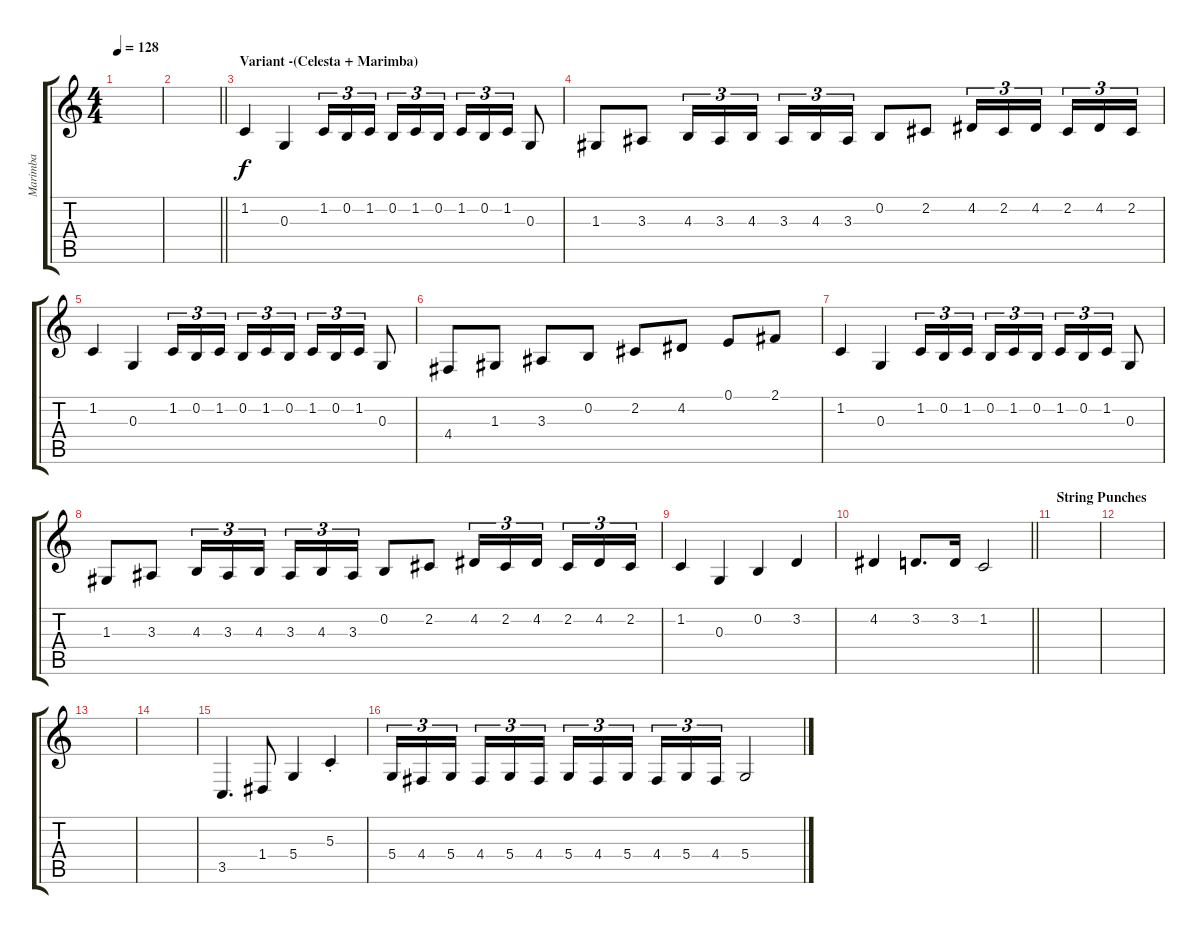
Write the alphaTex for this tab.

\track ("Marimba" "Marimba") {instrument marimba}
\staff {score tabs}
\tuning (E4 B3 G3 D3 A2 E2) {hide}
\ts (4 4)
\tempo 128
\clef g2
\ks c
|
\barLineRight lightlight
|
\section ("" "Variant -(Celesta + Marimba)")
1.2.4 0.3.4 1.2.16{tu (3 2)} 0.2.16{tu (3 2)} 1.2.16{tu (3 2) beam splitsecondary} 0.2.16{tu (3 2)} 1.2.16{tu (3 2)} 0.2.16{tu (3 2)} 1.2.16{tu (3 2)} 0.2.16{tu (3 2)} 1.2.16{tu (3 2)} 0.3.8 |
1.3.8 3.3.8 4.3.16{tu (3 2)} 3.3.16{tu (3 2)} 4.3.16{tu (3 2) beam splitsecondary} 3.3.16{tu (3 2)} 4.3.16{tu (3 2)} 3.3.16{tu (3 2)} 0.2.8 2.2.8 4.2.16{tu (3 2)} 2.2.16{tu (3 2)} 4.2.16{tu (3 2) beam splitsecondary} 2.2.16{tu (3 2)} 4.2.16{tu (3 2)} 2.2.16{tu (3 2)} |
1.2.4 0.3.4 1.2.16{tu (3 2)} 0.2.16{tu (3 2)} 1.2.16{tu (3 2) beam splitsecondary} 0.2.16{tu (3 2)} 1.2.16{tu (3 2)} 0.2.16{tu (3 2)} 1.2.16{tu (3 2)} 0.2.16{tu (3 2)} 1.2.16{tu (3 2)} 0.3.8 |
4.4.8 1.3.8 3.3.8 0.2.8 2.2.8 4.2.8 0.1.8 2.1.8 |
1.2.4 0.3.4 1.2.16{tu (3 2)} 0.2.16{tu (3 2)} 1.2.16{tu (3 2) beam splitsecondary} 0.2.16{tu (3 2)} 1.2.16{tu (3 2)} 0.2.16{tu (3 2)} 1.2.16{tu (3 2)} 0.2.16{tu (3 2)} 1.2.16{tu (3 2)} 0.3.8 |
1.3.8 3.3.8 4.3.16{tu (3 2)} 3.3.16{tu (3 2)} 4.3.16{tu (3 2) beam splitsecondary} 3.3.16{tu (3 2)} 4.3.16{tu (3 2)} 3.3.16{tu (3 2)} 0.2.8 2.2.8 4.2.16{tu (3 2)} 2.2.16{tu (3 2)} 4.2.16{tu (3 2) beam splitsecondary} 2.2.16{tu (3 2)} 4.2.16{tu (3 2)} 2.2.16{tu (3 2)} |
1.2.4 0.3.4 0.2.4 3.2.4 |
\barLineRight lightlight
4.2.4 3.2.8{d} 3.2.16 1.2.2 |
\section ("" "String Punches")
|
|
|
|
3.5.4{d} 1.4.8 5.4.4 5.3{st}.4 |
5.4.16{tu (3 2)} 4.4.16{tu (3 2)} 5.4.16{tu (3 2) beam splitsecondary} 4.4.16{tu (3 2)} 5.4.16{tu (3 2)} 4.4.16{tu (3 2)} 5.4.16{tu (3 2)} 4.4.16{tu (3 2)} 5.4.16{tu (3 2) beam splitsecondary} 4.4.16{tu (3 2)} 5.4.16{tu (3 2)} 4.4.16{tu (3 2)} 5.4.2
